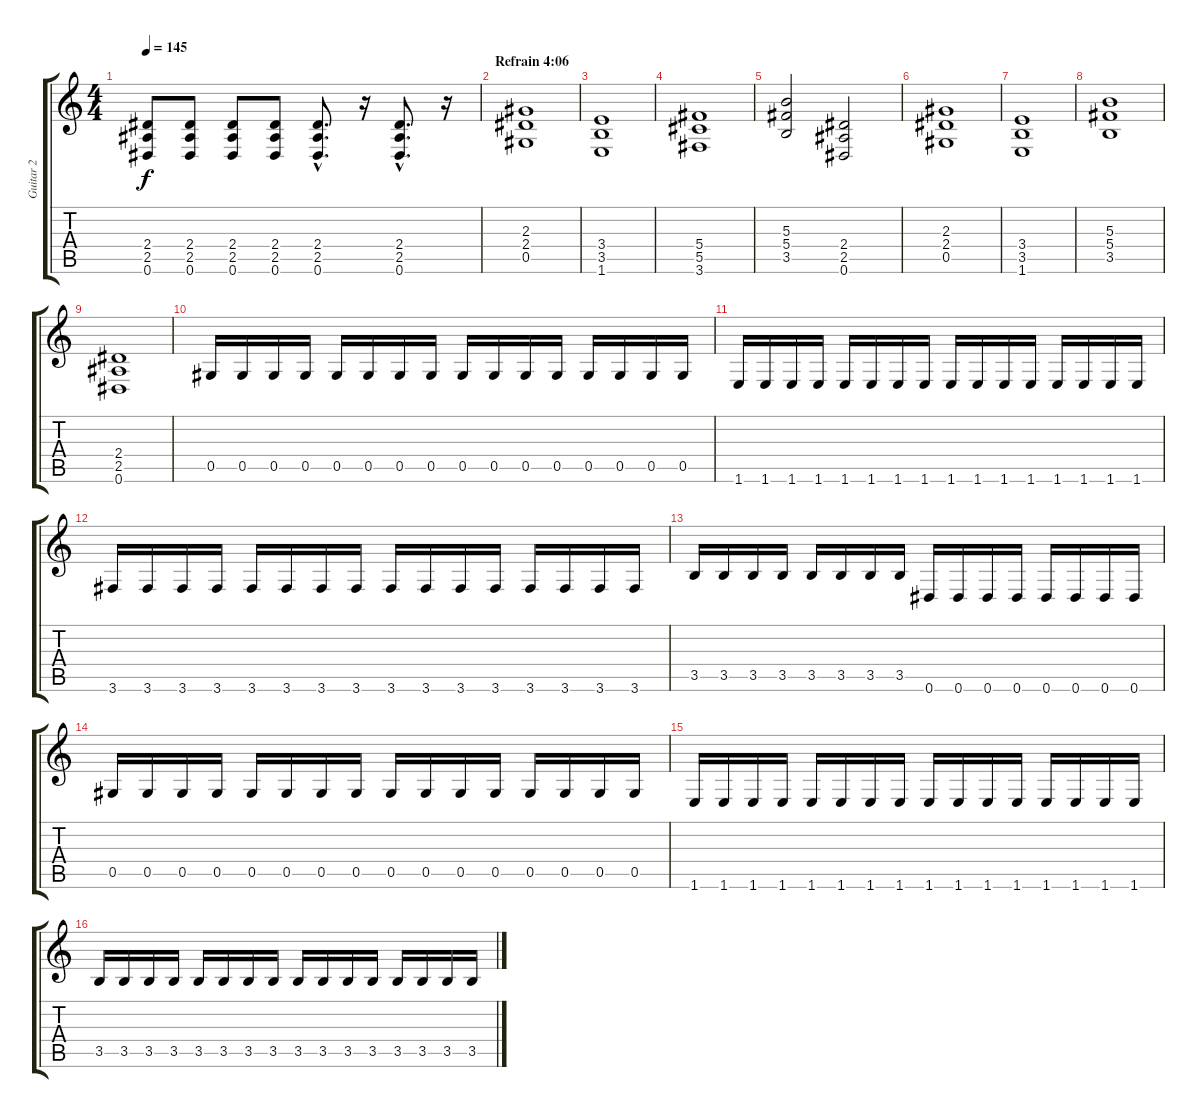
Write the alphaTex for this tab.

\track ("Guitar 2" "Guitar 2") {instrument distortionguitar}
\staff {score tabs}
\tuning (Eb4 Bb3 Gb3 Db3 Ab2 Eb2) {hide}
\ts (4 4)
\tempo 145
\clef g2
\ks c
(2.4 2.5 0.6).8{dy f} (2.4 2.5 0.6).8 (2.4 2.5 0.6).8 (2.4 2.5 0.6).8 (2.4{hac} 2.5{hac} 0.6{hac}).8{d} r.16 (2.4{hac} 2.5{hac} 0.6{hac}).8{d} r.16 |
\section ("" "Refrain 4:06")
(2.3 2.4 0.5).1 |
(3.4 3.5 1.6).1 |
(5.4 5.5 3.6).1 |
(5.3 5.4 3.5).2 (2.4 2.5 0.6).2 |
(2.3 2.4 0.5).1 |
(3.4 3.5 1.6).1 |
(5.3 5.4 3.5).1 |
(2.4 2.5 0.6).1 |
0.5.16 0.5.16 0.5.16 0.5.16 0.5.16 0.5.16 0.5.16 0.5.16 0.5.16 0.5.16 0.5.16 0.5.16 0.5.16 0.5.16 0.5.16 0.5.16 |
1.6.16 1.6.16 1.6.16 1.6.16 1.6.16 1.6.16 1.6.16 1.6.16 1.6.16 1.6.16 1.6.16 1.6.16 1.6.16 1.6.16 1.6.16 1.6.16 |
3.6.16 3.6.16 3.6.16 3.6.16 3.6.16 3.6.16 3.6.16 3.6.16 3.6.16 3.6.16 3.6.16 3.6.16 3.6.16 3.6.16 3.6.16 3.6.16 |
3.5.16 3.5.16 3.5.16 3.5.16 3.5.16 3.5.16 3.5.16 3.5.16 0.6.16 0.6.16 0.6.16 0.6.16 0.6.16 0.6.16 0.6.16 0.6.16 |
0.5.16 0.5.16 0.5.16 0.5.16 0.5.16 0.5.16 0.5.16 0.5.16 0.5.16 0.5.16 0.5.16 0.5.16 0.5.16 0.5.16 0.5.16 0.5.16 |
1.6.16 1.6.16 1.6.16 1.6.16 1.6.16 1.6.16 1.6.16 1.6.16 1.6.16 1.6.16 1.6.16 1.6.16 1.6.16 1.6.16 1.6.16 1.6.16 |
3.5.16 3.5.16 3.5.16 3.5.16 3.5.16 3.5.16 3.5.16 3.5.16 3.5.16 3.5.16 3.5.16 3.5.16 3.5.16 3.5.16 3.5.16 3.5.16
